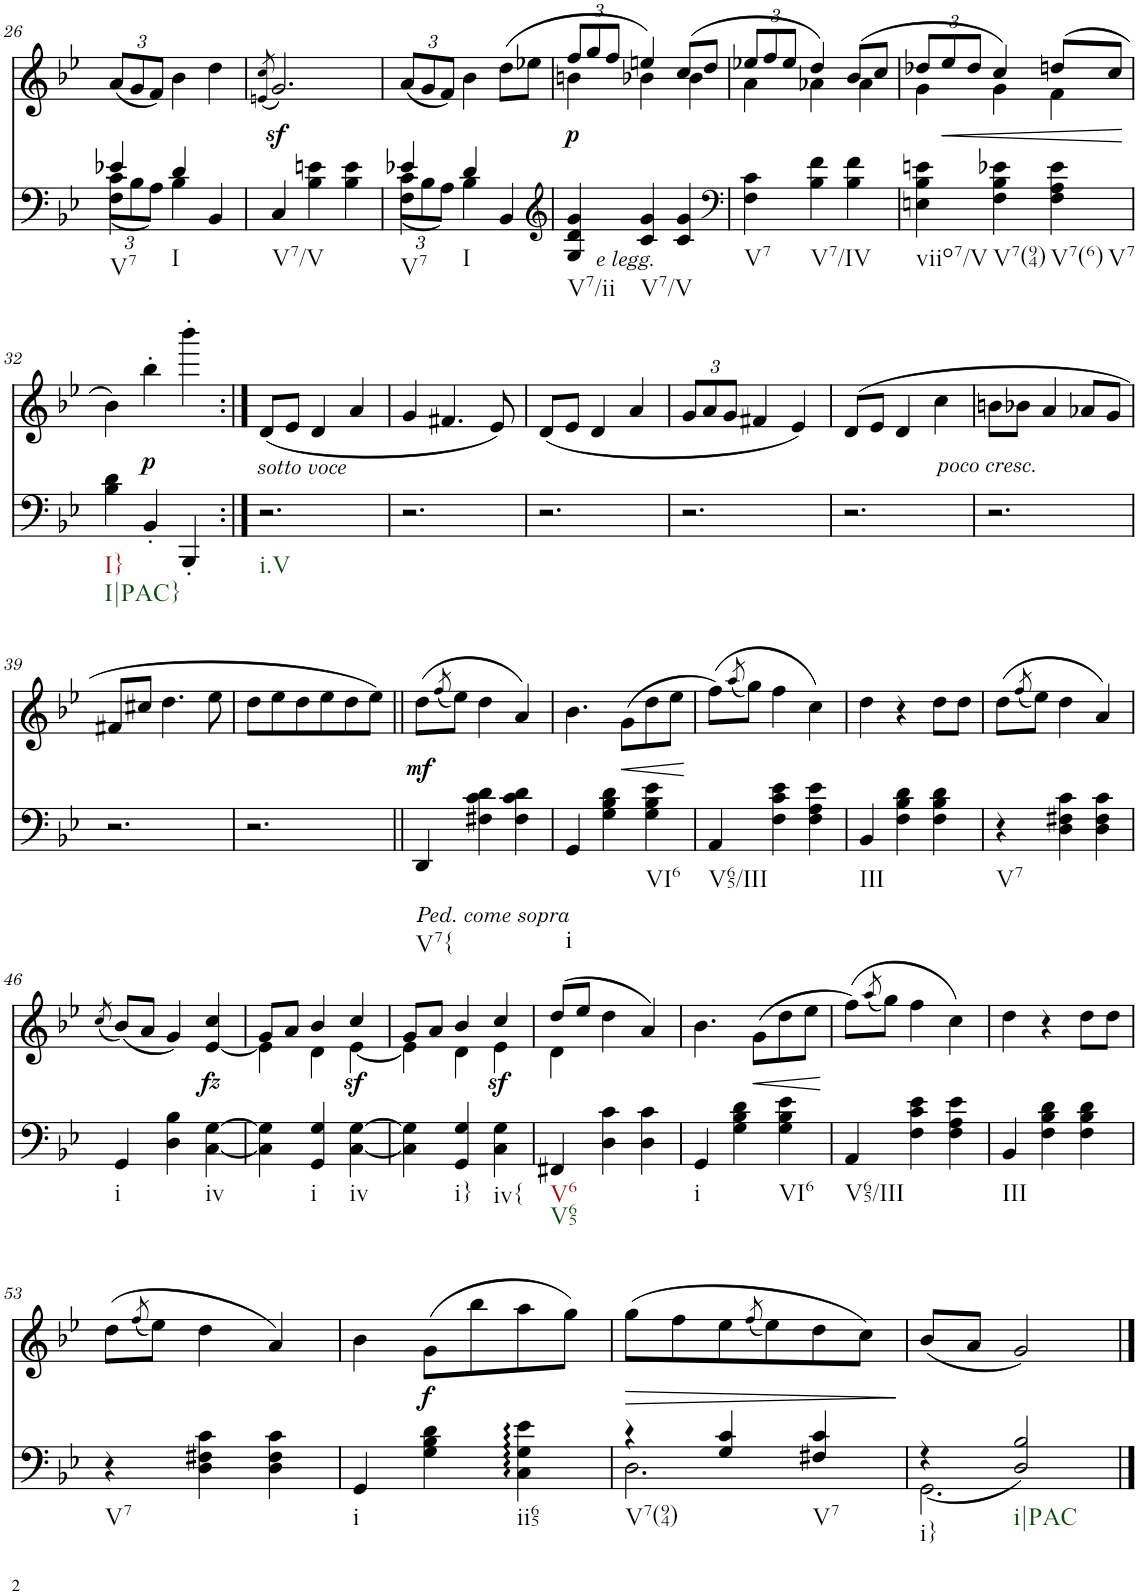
**kern	**kern	**dynam
*part2	*part1	*part1
*staff2	*staff1	*staff1
*I"piano	*I"piano	*
*I'Pno	*I'Pno	*
!!LO:PB:g=z
*clefF4	*clefG2	*
*k[b-e-]	*k[b-e-]	*
*g:	*g:	*
*M3/4	*M3/4	*
=26	=26	=26
*^	*	*
*	*Xbrackettup	*Xbrackettup	*
*	*^	*	*
!LO:TX:b:t=V7	!	!	!	!
4F\	(12c\L	4e-X/	(12a/L	.
.	12B-\	.	12g/	.
.	12A\J)	.	12f/J)	.
!LO:TX:b:t=I	!	!	!	!
4d/	4B-\	2ryy	4b-\	.
4BB-/	4ryy	.	4dd\	.
*v	*v	*v	*	*
=27	=27	=27
.	(8qen/ 8qcc/	.
!LO:TX:b:t=V7/V	!	!
4C/	2.gz</)	.
4B-\ 4en\	.	.
4B-\ 4e\	.	.
=28	=28	=28
*^	*	*
*	*^	*	*
!LO:TX:b:t=V7	!	!	!	!
4F\	(12c\L	4e-X/	(12a/L	.
.	12B-\	.	12g/	.
.	12A\J)	.	12f/J)	.
!LO:TX:b:t=I	!	!	!	!
4d/	4B-\	2ryy	4b-\	.
4BB-/	4ryy	.	(8dd\L	.
.	.	.	8ee-X\J	.
*v	*v	*v	*	*
=29	=29	=29
*clefG2	*	*
*	*^	*
!LO:TX:b:i:t=e legg.	!	!	!
!LO:TX:b:t=V7/ii	!	!	!
!	!	!	!LO:DY:b
4G/ 4d/ 4g/	12ff/L	4bn\	p
.	12gg/	.	.
.	12ff/J	.	.
!LO:TX:b:t=V7/V	!	!	!
4c/ 4g/	4een/)	4b-X\	.
4c/ 4g/	(8cc/L	4b-\	.
.	8dd/J	.	.
=30	=30	=30	=30
*clefF4	*	*	*
!LO:TX:b:t=V7	!	!	!
4F\ 4c\	12ee-X/L	4a\	.
.	12ff/	.	.
.	12ee-/J	.	.
!LO:TX:b:t=V7/IV	!	!	!
4B-\ 4f\	4dd/)	4a-X\	.
4B-\ 4f\	(8b-/L	4a-\	.
.	8cc/J	.	.
=31	=31	=31	=31
!LO:TX:b:t=viio7/V	!	!	!
4En\ 4B-\ 4en\	12dd-X/L	4g\	.
!	!	!	!LO:HP:b
.	12ee-/	.	<
.	12dd-/J	.	.
!LO:TX:b:t=V7(94)	!	!	!
4F\ 4B-\ 4e-X\	4cc/)	4g\	.
!LO:TX:b:t=V7(6)	!	!	!
!LO:TX:b:t=V7	!	!	!
4F\ 4A\ 4e-\	(8ddn/L	4f\	.
.	8cc/J	.	.
*	*v	*v	*
.	.	[
!!LO:LB:g=z
=32	=32	=32
!LO:TX:b:t=I}	!	!
!LO:TX:b:t=I|PAC}	!	!
4B-\ 4d\	4b-\)	.
!	!	!LO:DY:b
4BB-'/	4bb-'\	p
4BBB-'/	4bbb-'\	.
=33:|!	=33:|!	=33:|!
!	!LO:TX:b:i:t=sotto voce	!
!LO:TX:b:t=i.V	!	!
2.r	(8d/L	.
.	8e-/J	.
.	4d/	.
.	4a/	.
=34	=34	=34
2.r	4g/	.
.	4.f#X/	.
.	8e-/)	.
=35	=35	=35
2.r	(8d/L	.
.	8e-/J	.
.	4d/	.
.	4a/	.
=36	=36	=36
2.r	12g/L	.
.	12a/	.
.	12g/J	.
.	4f#X/	.
.	4e-/)	.
=37	=37	=37
2.r	(8d/L	.
.	8e-/J	.
.	4d/	.
!	!LO:TX:b:i:t=poco cresc.	!
.	4cc\	.
=38	=38	=38
2.r	8bn\L	.
.	8b-X\J	.
.	4a/	.
.	8a-X/L	.
.	8g/J	.
!!LO:LB:g=z
=39	=39	=39
2.r	8f#X/L	.
.	8cc#X/J	.
.	4.dd\	.
.	8ee-\	.
=40	=40	=40
2.r	8dd\L	.
.	8ee-\	.
.	8dd\	.
.	8ee-\	.
.	8dd\	.
.	8ee-\J)	.
=41||	=41||	=41||
!LO:TX:b:i:t=Ped. come sopra	!	!
!LO:TX:b:t=V7{	!	!
!	!	!LO:DY:b
4DD/	(8dd\L	mf
.	(8qff/	.
.	8ee-\J)	.
4F#X\ 4c\ 4d\	4dd\	.
4F#\ 4c\ 4d\	4a/)	.
=42	=42	=42
!LO:TX:b:t=i	!	!
4GG/	4.b-\	.
4G\ 4B-\ 4d\	.	.
!	!	!LO:HP:b
.	(8g\L	<
!LO:TX:b:t=VI6	!	!
4G\ 4B-\ 4e-\	8dd\	.
.	8ee-\J	.
.	.	[
=43	=43	=43
!LO:TX:b:t=V65/III	!	!
4AA/	(8ff\L)	.
.	(8qaa/	.
.	8gg\J)	.
4F\ 4c\ 4e-\	4ff\	.
4F\ 4A\ 4e-\	4cc\)	.
=44	=44	=44
!LO:TX:b:t=III	!	!
4BB-/	4dd\	.
4F\ 4B-\ 4d\	4r	.
4F\ 4B-\ 4d\	8dd\L	.
.	8dd\J	.
=45	=45	=45
!LO:TX:b:t=V7	!	!
4r	(8dd\L	.
.	(8qff/	.
.	8ee-\J)	.
4D\ 4F#X\ 4c\	4dd\	.
4D\ 4F#\ 4c\	4a/)	.
!!LO:LB:g=z
=46	=46	=46
.	(8qcc/	.
!LO:TX:b:t=i	!	!
4GG/	(8b-/L)	.
.	8a/J	.
4D\ 4B-\	4g/)	.
!LO:TX:b:t=iv	!	!
!	!	!LO:DY:b
[4C\ [4G\	[4e-/ 4cc/	fz
=47	=47	=47
*	*^	*
4C\] 4G\]	8g/L	4e-\]	.
.	8a/J	.	.
!LO:TX:b:t=i	!	!	!
4GG/ 4G/	4b-/	4d\	.
!LO:TX:b:t=iv	!	!	!
!	!	!	!LO:DY:b
[4C\ [4G\	4cc/	[4e-\	sf
=48	=48	=48	=48
4C\] 4G\]	8g/L	4e-\]	.
.	8a/J	.	.
!LO:TX:b:t=i}	!	!	!
4GG/ 4G/	4b-/	4d\	.
!LO:TX:b:t=iv{	!	!	!
!	!	!	!LO:DY:b
4C\ 4G\	4cc/	4e-\	sf
=49	=49	=49	=49
!LO:TX:b:t=V6	!	!	!
!LO:TX:b:t=V65	!	!	!
4FF#X/	(8dd/L	4d\	.
.	8ee-/J	.	.
4D\ 4c\	4dd\	2ryy	.
4D\ 4c\	4a/)	.	.
*	*v	*v	*
=50	=50	=50
!LO:TX:b:t=i	!	!
4GG/	4.b-\	.
4G\ 4B-\ 4d\	.	.
!	!	!LO:HP:b
.	(8g\L	<
!LO:TX:b:t=VI6	!	!
4G\ 4B-\ 4e-\	8dd\	.
.	8ee-\J	.
.	.	[
=51	=51	=51
!LO:TX:b:t=V65/III	!	!
4AA/	(8ff\L)	.
.	(8qaa/	.
.	8gg\J)	.
4F\ 4c\ 4e-\	4ff\	.
4F\ 4A\ 4e-\	4cc\)	.
=52	=52	=52
!LO:TX:b:t=III	!	!
4BB-/	4dd\	.
4F\ 4B-\ 4d\	4r	.
4F\ 4B-\ 4d\	8dd\L	.
.	8dd\J	.
!!LO:LB:g=z
=53	=53	=53
!LO:TX:b:t=V7	!	!
4r	(8dd\L	.
.	(8qff/	.
.	8ee-\J)	.
4D\ 4F#X\ 4c\	4dd\	.
4D\ 4F#\ 4c\	4a/)	.
=54	=54	=54
!LO:TX:b:t=i	!	!
4GG/	4b-\	.
!	!	!LO:DY:b
4G\ 4B-\ 4d\	(8g\L	f
.	8bb-\	.
!LO:TX:b:t=ii65	!	!
4C\ 4G\ 4e-\	8aa\	.
.	8gg\J)	.
=55	=55	=55
*^	*	*
!LO:TX:b:t=V7(94)	!	!	!
!	!	!	!LO:HP:b
4r	2.D\	(8gg\L	>
.	.	8ff\	.
4G/ 4c/	.	8ee-\	.
.	.	(8qff/	.
.	.	8ee-\)	.
!LO:TX:b:t=V7	!	!	!
4F#X/ 4c/	.	8dd\	.
.	.	8cc\J)	.
*v	*v	*	*
.	.	]
=56	=56	=56
*^	*	*
!LO:TX:b:t=i}	!	!	!
4r	2.GG\	(8b-/L	.
.	.	8a/J	.
!LO:TX:b:t=i|PAC	!	!	!
(2D/ 2B-/	.	2g/)	.
*v	*v	*	*
==	==	==
*-	*-	*-
